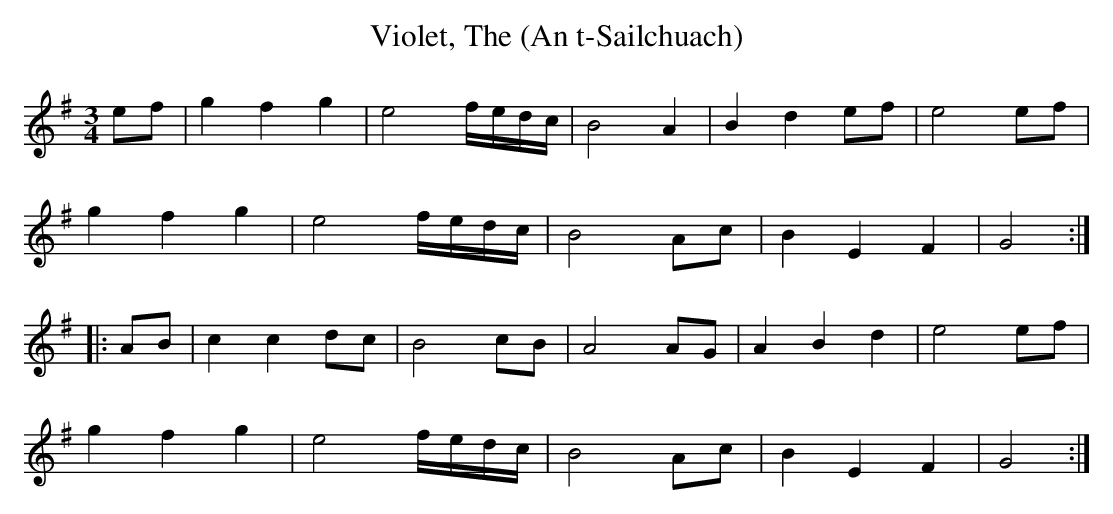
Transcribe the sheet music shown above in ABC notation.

X:1
T:Violet, The (An t-Sailchuach)
M:3/4
L:1/8
K:G
ef | g2f2g2 | e4 f/e/d/c/ | B4A2 | B2d2 ef | e4 ef |
g2f2g2 | e4 f/e/d/c/ | B4Ac | B2E2F2 | G4 :|
|: AB | c2c2 dc | B4 cB | A4 AG | A2B2d2 | e4 ef |
g2f2g2 | e4 f/e/d/c/ | B4 Ac | B2E2F2 | G4 :|]
